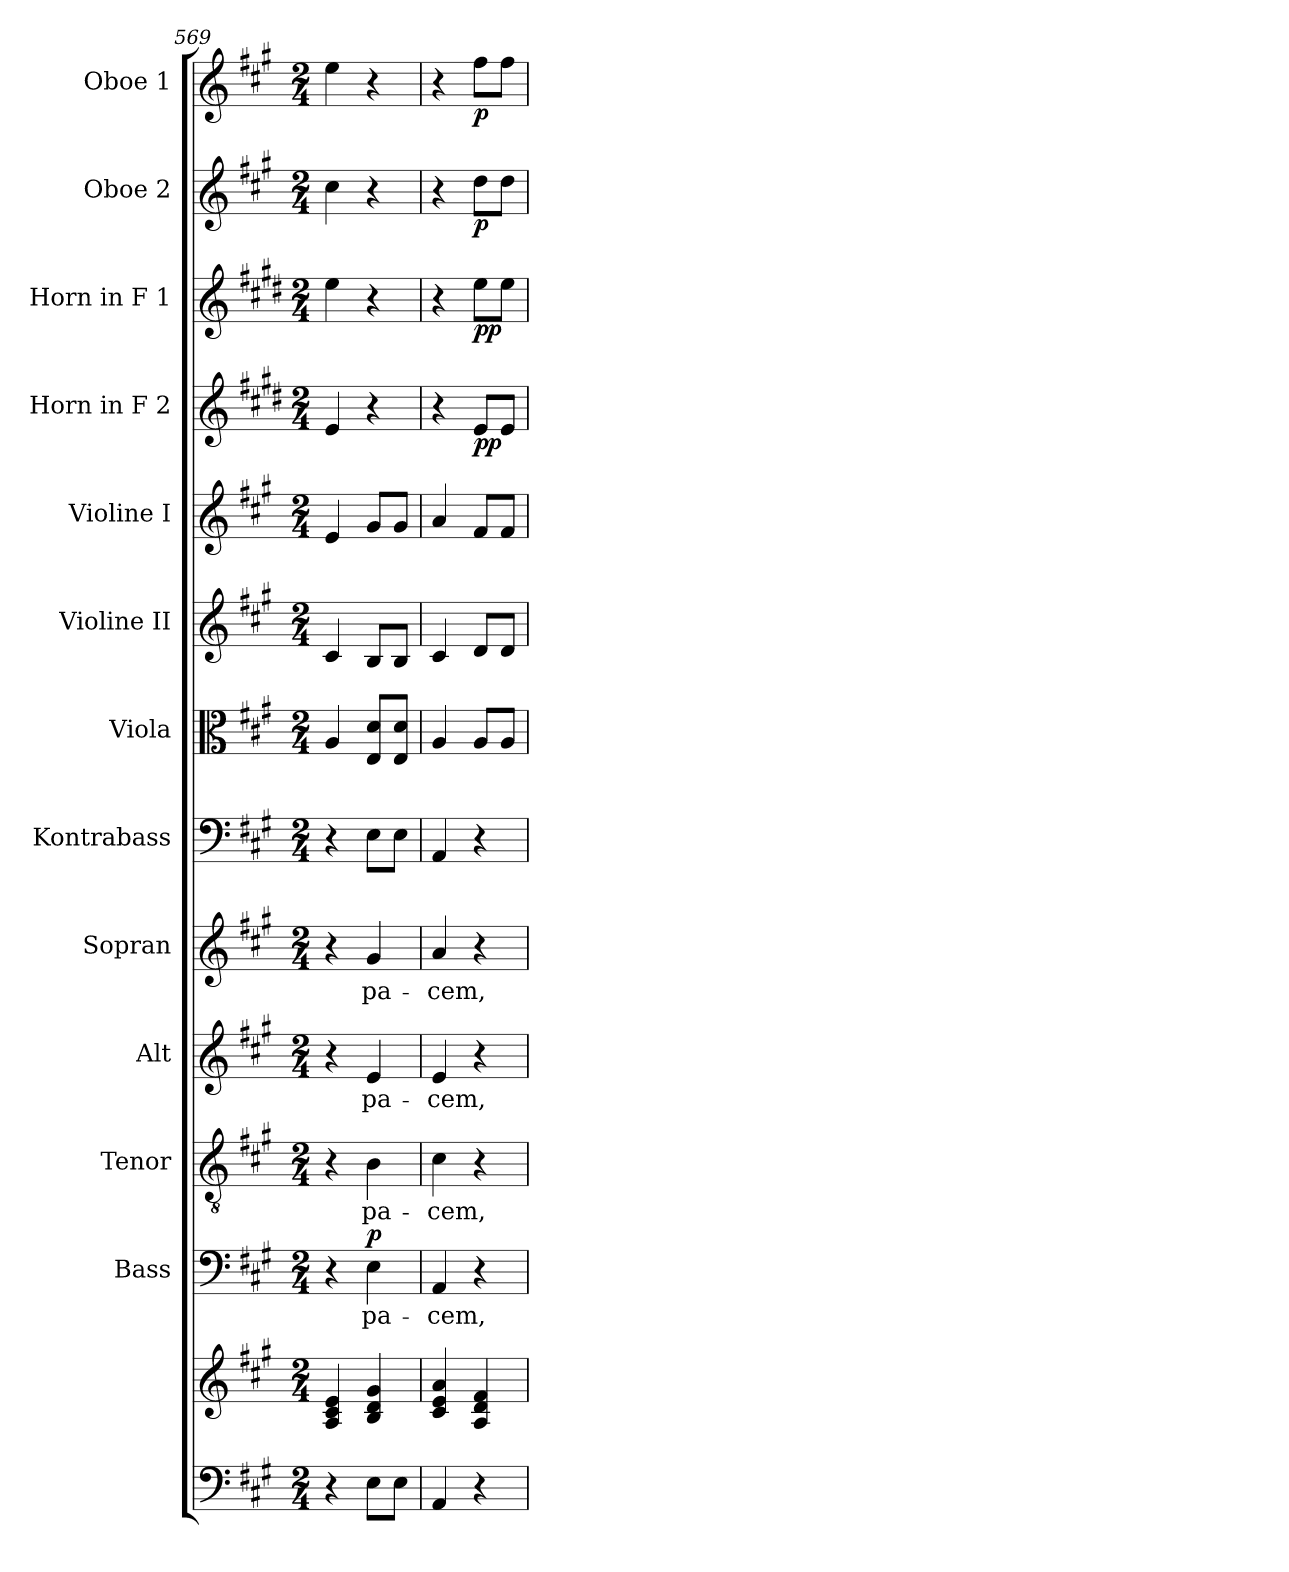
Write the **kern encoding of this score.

**kern	**kern	**kern	**text	**dynam	**kern	**text	**kern	**text	**kern	**text	**kern	**kern	**kern	**kern	**kern	**dynam	**kern	**dynam	**kern	**dynam	**kern	**dynam
*part13	*part13	*part12	*part12	*part12	*part11	*part11	*part10	*part10	*part9	*part9	*part8	*part7	*part6	*part5	*part4	*part4	*part3	*part3	*part2	*part2	*part1	*part1
*staff14	*staff13	*staff12	*staff12	*staff12	*staff11	*staff11	*staff10	*staff10	*staff9	*staff9	*staff8	*staff7	*staff6	*staff5	*staff4	*staff4	*staff3	*staff3	*staff2	*staff2	*staff1	*staff1
*	*	*I"Bass	*	*	*I"Tenor	*	*I"Alt	*	*I"Sopran	*	*I"Kontrabass	*I"Viola	*I"Violine II	*I"Violine I	*I"Horn in F 2	*	*I"Horn in F 1	*	*I"Oboe 2	*	*I"Oboe 1	*
*	*	*I'B.	*	*	*I'T.	*	*I'A.	*	*I'S.	*	*I'Kb.	*I'Vla.	*I'Vl. II	*I'Vl. I	*	*	*	*	*I'Ob.. 2	*	*I'Ob. 1	*
*clefF4	*clefG2	*clefF4	*	*	*clefGv2	*	*clefG2	*	*clefG2	*	*clefF4	*clefC3	*clefG2	*clefG2	*clefG2	*	*clefG2	*	*clefG2	*	*clefG2	*
*	*	*	*	*	*	*	*	*	*	*	*ITrd7c12	*	*	*	*ITrd4c7	*	*ITrd4c7	*	*	*	*	*
*k[f#c#g#]	*k[f#c#g#]	*k[f#c#g#]	*	*	*k[f#c#g#]	*	*k[f#c#g#]	*	*k[f#c#g#]	*	*k[f#c#g#]	*k[f#c#g#]	*k[f#c#g#]	*k[f#c#g#]	*k[f#c#g#]	*	*k[f#c#g#]	*	*k[f#c#g#]	*	*k[f#c#g#]	*
*A:	*A:	*A:	*	*	*A:	*	*A:	*	*A:	*	*A:	*A:	*A:	*A:	*A:	*	*A:	*	*A:	*	*A:	*
*M2/4	*M2/4	*M2/4	*	*	*M2/4	*	*M2/4	*	*M2/4	*	*M2/4	*M2/4	*M2/4	*M2/4	*M2/4	*	*M2/4	*	*M2/4	*	*M2/4	*
=569	=569	=569	=569	=569	=569	=569	=569	=569	=569	=569	=569	=569	=569	=569	=569	=569	=569	=569	=569	=569	=569	=569
4r	4A/ 4c#/ 4e/	4r	.	.	4r	.	4r	.	4r	.	4r	4A/	4c#/	4e/	4A/	.	4a\	.	4cc#\	.	4ee\	.
!	!	!	!LO:LY:b	!LO:DY:a	!	!LO:LY:b	!	!LO:LY:b	!	!LO:LY:b	!	!	!	!	!	!	!	!	!	!	!	!
8E\L	4B/ 4d/ 4g#/	4E\	pa-	p	4B\	pa-	4e/	pa-	4g#/	pa-	8EE\L	8E/ 8d/L	8B/L	8g#/L	4r	.	4r	.	4r	.	4r	.
8E\J	.	.	.	.	.	.	.	.	.	.	8EE\J	8E/ 8d/J	8B/J	8g#/J	.	.	.	.	.	.	.	.
=570	=570	=570	=570	=570	=570	=570	=570	=570	=570	=570	=570	=570	=570	=570	=570	=570	=570	=570	=570	=570	=570	=570
!	!	!	!LO:LY:b	!	!	!LO:LY:b	!	!LO:LY:b	!	!LO:LY:b	!	!	!	!	!	!	!	!	!	!	!	!
4AA/	4c#/ 4e/ 4a/	4AA/	-cem,	.	4c#\	-cem,	4e/	-cem,	4a/	-cem,	4AAA/	4A/	4c#/	4a/	4r	.	4r	.	4r	.	4r	.
!	!	!	!	!	!	!	!	!	!	!	!	!	!	!	!	!LO:DY:b	!	!LO:DY:b	!	!LO:DY:b	!	!LO:DY:b
4r	4A/ 4d/ 4f#/	4r	.	.	4r	.	4r	.	4r	.	4r	8A/L	8d/L	8f#/L	8A/L	pp	8a\L	pp	8dd\L	p	8ff#\L	p
.	.	.	.	.	.	.	.	.	.	.	.	8A/J	8d/J	8f#/J	8A/J	.	8a\J	.	8dd\J	.	8ff#\J	.
=	=	=	=	=	=	=	=	=	=	=	=	=	=	=	=	=	=	=	=	=	=	=
*-	*-	*-	*-	*-	*-	*-	*-	*-	*-	*-	*-	*-	*-	*-	*-	*-	*-	*-	*-	*-	*-	*-
